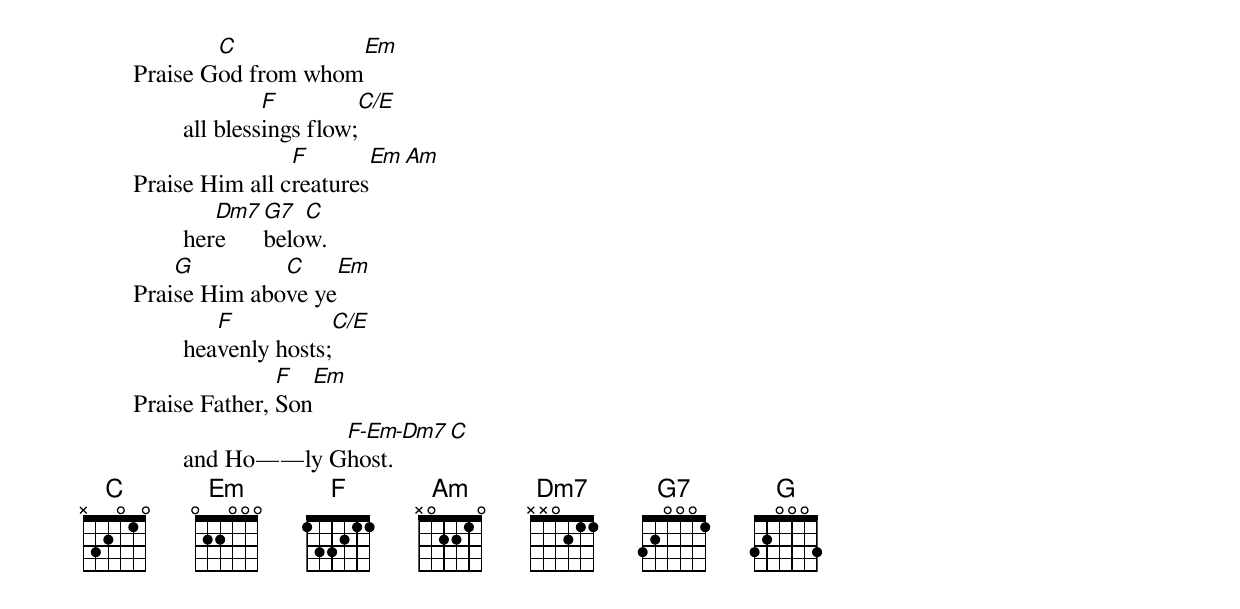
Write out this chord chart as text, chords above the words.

                C                    Em
	Praise God from whom
		         F                 C/E
		all blessings flow;
	                F             Em  Am
	Praise Him all creatures
		   Dm7  G7  C
		here    below.
	    G         C         Em
	Praise Him above ye
		   F                C/E
		heavenly hosts;
	               F             Em
	Praise Father, Son
		            F-Em-Dm7    C
		and Ho——ly Ghost.
